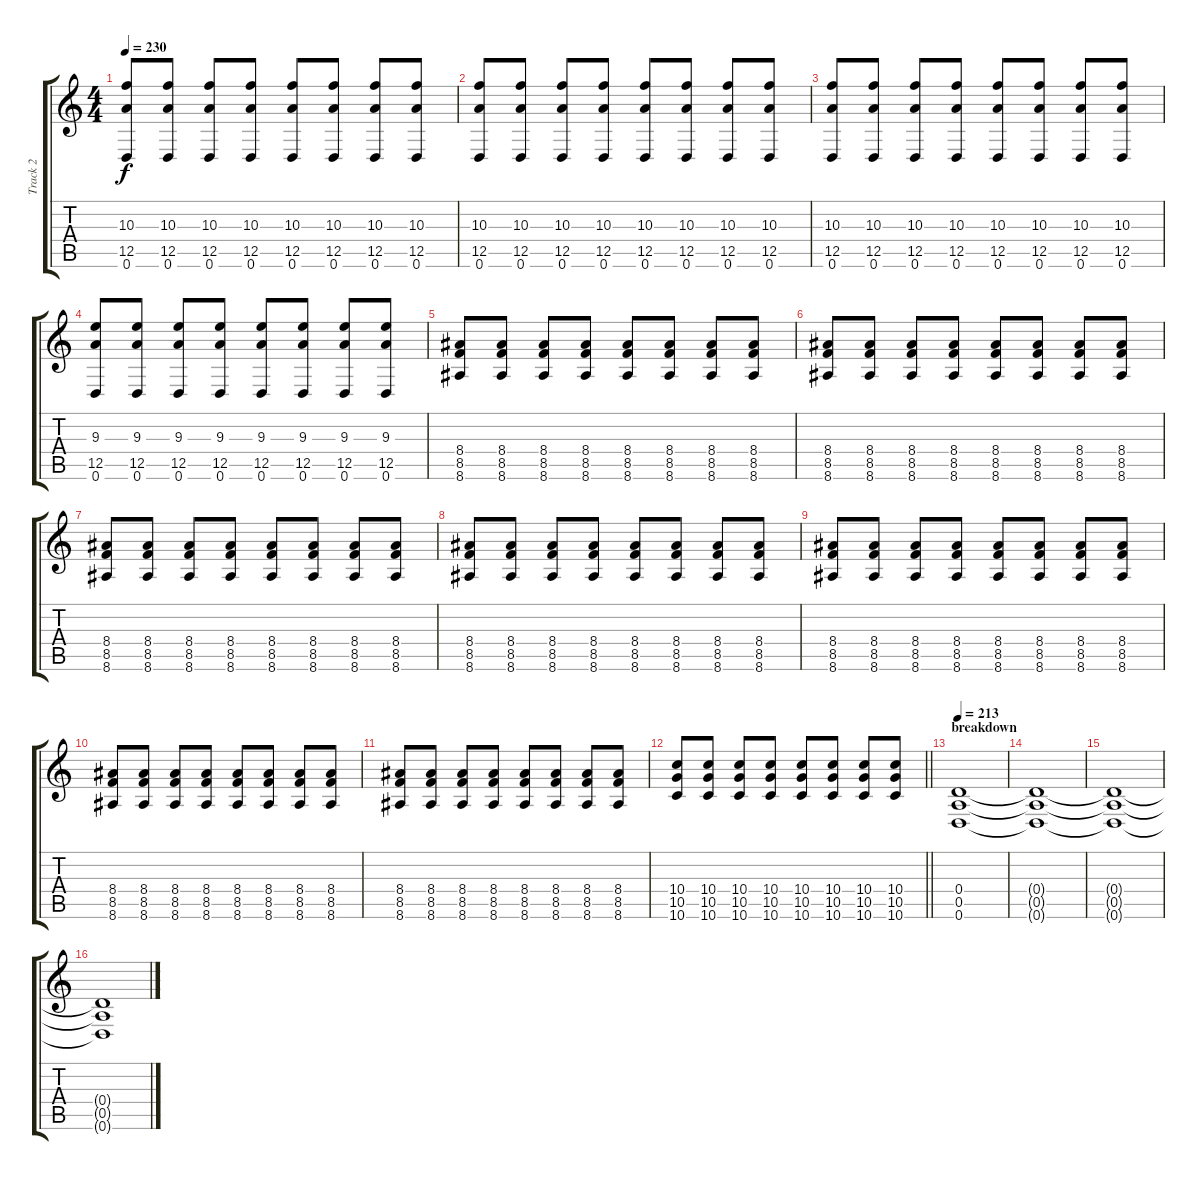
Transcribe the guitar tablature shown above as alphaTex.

\track ("Track 2" "Track 2") {instrument distortionguitar}
\staff {score tabs}
\tuning (E4 B3 G3 D3 A2 D2) {hide}
\ts (4 4)
\tempo 230
\clef g2
\ks c
(10.3 12.5 0.6).8{dy f} (10.3 12.5 0.6).8 (10.3 12.5 0.6).8 (10.3 12.5 0.6).8 (10.3 12.5 0.6).8 (10.3 12.5 0.6).8 (10.3 12.5 0.6).8 (10.3 12.5 0.6).8 |
(10.3 12.5 0.6).8 (10.3 12.5 0.6).8 (10.3 12.5 0.6).8 (10.3 12.5 0.6).8 (10.3 12.5 0.6).8 (10.3 12.5 0.6).8 (10.3 12.5 0.6).8 (10.3 12.5 0.6).8 |
(10.3 12.5 0.6).8 (10.3 12.5 0.6).8 (10.3 12.5 0.6).8 (10.3 12.5 0.6).8 (10.3 12.5 0.6).8 (10.3 12.5 0.6).8 (10.3 12.5 0.6).8 (10.3 12.5 0.6).8 |
(9.3 12.5 0.6).8 (9.3 12.5 0.6).8 (9.3 12.5 0.6).8 (9.3 12.5 0.6).8 (9.3 12.5 0.6).8 (9.3 12.5 0.6).8 (9.3 12.5 0.6).8 (9.3 12.5 0.6).8 |
(8.4 8.5 8.6).8 (8.4 8.5 8.6).8 (8.4 8.5 8.6).8 (8.4 8.5 8.6).8 (8.4 8.5 8.6).8 (8.4 8.5 8.6).8 (8.4 8.5 8.6).8 (8.4 8.5 8.6).8 |
(8.4 8.5 8.6).8 (8.4 8.5 8.6).8 (8.4 8.5 8.6).8 (8.4 8.5 8.6).8 (8.4 8.5 8.6).8 (8.4 8.5 8.6).8 (8.4 8.5 8.6).8 (8.4 8.5 8.6).8 |
(8.4 8.5 8.6).8 (8.4 8.5 8.6).8 (8.4 8.5 8.6).8 (8.4 8.5 8.6).8 (8.4 8.5 8.6).8 (8.4 8.5 8.6).8 (8.4 8.5 8.6).8 (8.4 8.5 8.6).8 |
(8.4 8.5 8.6).8 (8.4 8.5 8.6).8 (8.4 8.5 8.6).8 (8.4 8.5 8.6).8 (8.4 8.5 8.6).8 (8.4 8.5 8.6).8 (8.4 8.5 8.6).8 (8.4 8.5 8.6).8 |
(8.4 8.5 8.6).8 (8.4 8.5 8.6).8 (8.4 8.5 8.6).8 (8.4 8.5 8.6).8 (8.4 8.5 8.6).8 (8.4 8.5 8.6).8 (8.4 8.5 8.6).8 (8.4 8.5 8.6).8 |
(8.4 8.5 8.6).8 (8.4 8.5 8.6).8 (8.4 8.5 8.6).8 (8.4 8.5 8.6).8 (8.4 8.5 8.6).8 (8.4 8.5 8.6).8 (8.4 8.5 8.6).8 (8.4 8.5 8.6).8 |
(8.4 8.5 8.6).8 (8.4 8.5 8.6).8 (8.4 8.5 8.6).8 (8.4 8.5 8.6).8 (8.4 8.5 8.6).8 (8.4 8.5 8.6).8 (8.4 8.5 8.6).8 (8.4 8.5 8.6).8 |
\barLineRight lightlight
(10.4 10.5 10.6).8 (10.4 10.5 10.6).8 (10.4 10.5 10.6).8 (10.4 10.5 10.6).8 (10.4 10.5 10.6).8 (10.4 10.5 10.6).8 (10.4 10.5 10.6).8 (10.4 10.5 10.6).8 |
\section ("" "breakdown")
\tempo 213
(0.4 0.5 0.6).1 |
(0.4{t} 0.5{t} 0.6{t}).1 |
(0.4{t} 0.5{t} 0.6{t}).1 |
(0.4{t} 0.5{t} 0.6{t}).1
